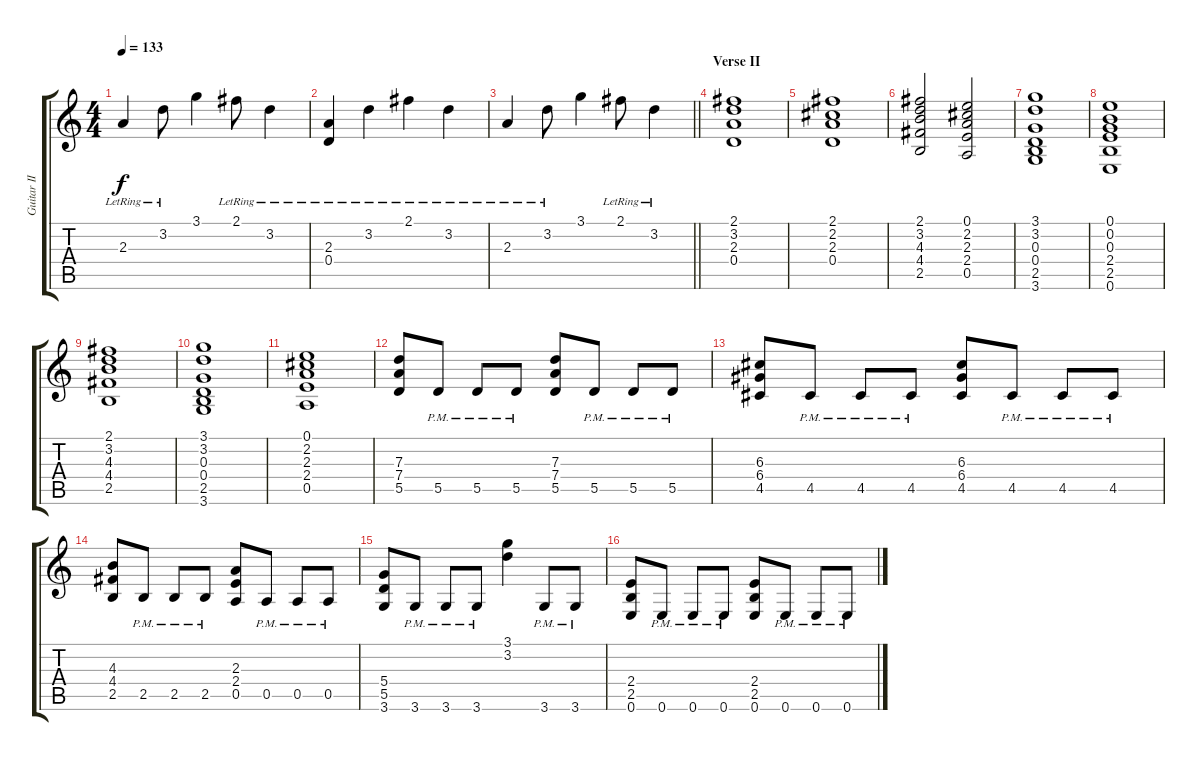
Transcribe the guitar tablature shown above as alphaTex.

\track ("Guitar II" "Guitar II") {instrument distortionguitar}
\staff {score tabs}
\tuning (E4 B3 G3 D3 A2 E2) {hide}
\ts (4 4)
\tempo 133
\clef g2
\ks c
2.3{lr}.4{dy f} 3.2{lr}.8 3.1.4 2.1{lr}.8 3.2{lr}.4 |
(2.3{lr} 0.4{lr}).4 3.2{lr}.4 2.1{lr}.4 3.2{lr}.4 |
\barLineRight lightlight
2.3{lr}.4 3.2{lr}.8 3.1.4 2.1{lr}.8 3.2{lr}.4 |
\section ("" "Verse II")
(2.1 3.2 2.3 0.4).1 |
(2.1 2.2 2.3 0.4).1 |
(2.1 3.2 4.3 4.4 2.5).2 (0.1 2.2 2.3 2.4 0.5).2 |
(3.1 3.2 0.3 0.4 2.5 3.6).1 |
(0.1 0.2 0.3 2.4 2.5 0.6).1 |
(2.1 3.2 4.3 4.4 2.5).1 |
(3.1 3.2 0.3 0.4 2.5 3.6).1 |
(0.1 2.2 2.3 2.4 0.5).1 |
(7.3 7.4 5.5).8{volume 9 instrument distortionguitar} 5.5{pm}.8 5.5{pm}.8 5.5{pm}.8 (7.3 7.4 5.5).8 5.5{pm}.8 5.5{pm}.8 5.5{pm}.8 |
(6.3 6.4 4.5).8 4.5{pm}.8 4.5{pm}.8 4.5{pm}.8 (6.3 6.4 4.5).8 4.5{pm}.8 4.5{pm}.8 4.5{pm}.8 |
(4.3 4.4 2.5).8 2.5{pm}.8 2.5{pm}.8 2.5{pm}.8 (2.3 2.4 0.5).8 0.5{pm}.8 0.5{pm}.8 0.5{pm}.8 |
(5.4 5.5 3.6).8 3.6{pm}.8 3.6{pm}.8 3.6{pm}.8 (3.1 3.2).4 3.6{pm}.8 3.6{pm}.8 |
(2.4 2.5 0.6).8 0.6{pm}.8 0.6{pm}.8 0.6{pm}.8 (2.4 2.5 0.6).8 0.6{pm}.8 0.6{pm}.8 0.6{pm}.8
